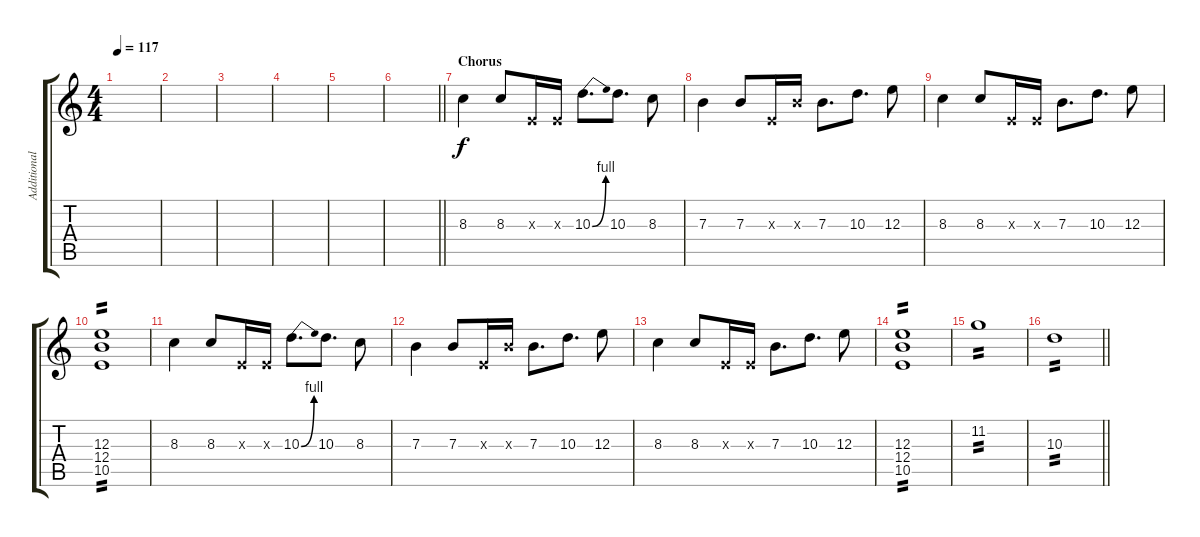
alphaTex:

\track ("Additional Guitar" "Additional") {instrument distortionguitar}
\staff {score tabs}
\tuning (Db4 Ab3 E3 B2 Gb2 B1) {hide}
\ts (4 4)
\tempo 117
\clef g2
\ks c
|
|
|
|
|
\barLineRight lightlight
|
\section ("" "Chorus")
8.3.4 8.3.8 0.3{x}.16 0.3{x}.16 10.3{be (bend 0 0 60 4)}.8{d} 10.3.8{d} 8.3.8 |
7.3.4 7.3.8 0.3{x}.16 7.3{x}.16 7.3.8{d} 10.3.8{d} 12.3.8 |
8.3.4 8.3.8 0.3{x}.16 0.3{x}.16 7.3.8{d} 10.3.8{d} 12.3.8 |
(12.3 12.4 10.5).1{tp 2} |
8.3.4 8.3.8 0.3{x}.16 0.3{x}.16 10.3{be (bend 0 0 60 4)}.8{d} 10.3.8{d} 8.3.8 |
7.3.4 7.3.8 0.3{x}.16 7.3{x}.16 7.3.8{d} 10.3.8{d} 12.3.8 |
8.3.4 8.3.8 0.3{x}.16 0.3{x}.16 7.3.8{d} 10.3.8{d} 12.3.8 |
(12.3 12.4 10.5).1{tp 2} |
11.2.1{tp 2} |
\barLineRight lightlight
10.3.1{tp 2}
